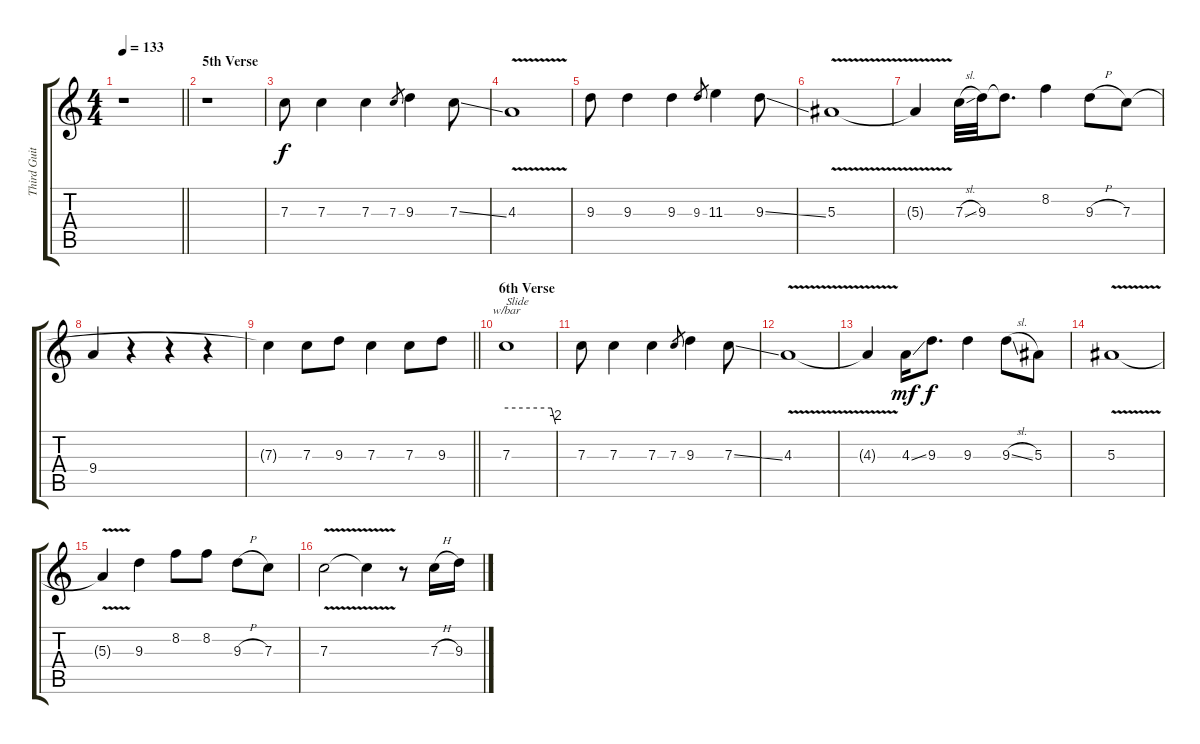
\track ("Third Guitar" "Third Guit") {instrument distortionguitar}
\staff {score tabs}
\tuning (D4 A3 F3 C3 G2 D2) {hide}
\ts (4 4)
\tempo 133
\clef g2
\barLineRight lightlight
\ks c
r.1{dy f} |
\section ("" "5th Verse")
r.1 |
7.3.8 7.3.4 7.3.4 7.3.8{gr} 9.3.4 7.3{ss}.8 |
4.3{v}.1 |
9.3.8 9.3.4 9.3.4 9.3.8{gr} 11.3.4 9.3{ss}.8 |
5.3{v}.1 |
5.3{t}.4 7.3{sl}.32 9.3.32 9.3{t}.8{d} 8.2.4 9.3{h}.8 7.3.8 |
9.4.4 r.4 r.4 r.4 |
\barLineRight lightlight
7.3{t}.4 7.3.8 9.3.8 7.3.4 7.3.8 9.3.8 |
\section ("" "6th Verse")
7.3.1{tbe (custom default 0 0 55 0 60 -8) txt "Slide"} |
7.3.8 7.3.4 7.3.4 7.3.8{gr} 9.3.4 7.3{ss}.8 |
4.3{v}.1 |
4.3{t}.4 4.3{ss}.16{dy mf} 9.3.8{d dy f} 9.3.4 9.3{sl}.8 5.3.8 |
5.3{v}.1 |
5.3{t}.4 9.3.4 8.2.8 8.2.8 9.3{h}.8 7.3.8 |
7.3{v}.2 7.3{t}.4 r.8 7.3{h}.16 9.3{h}.16
